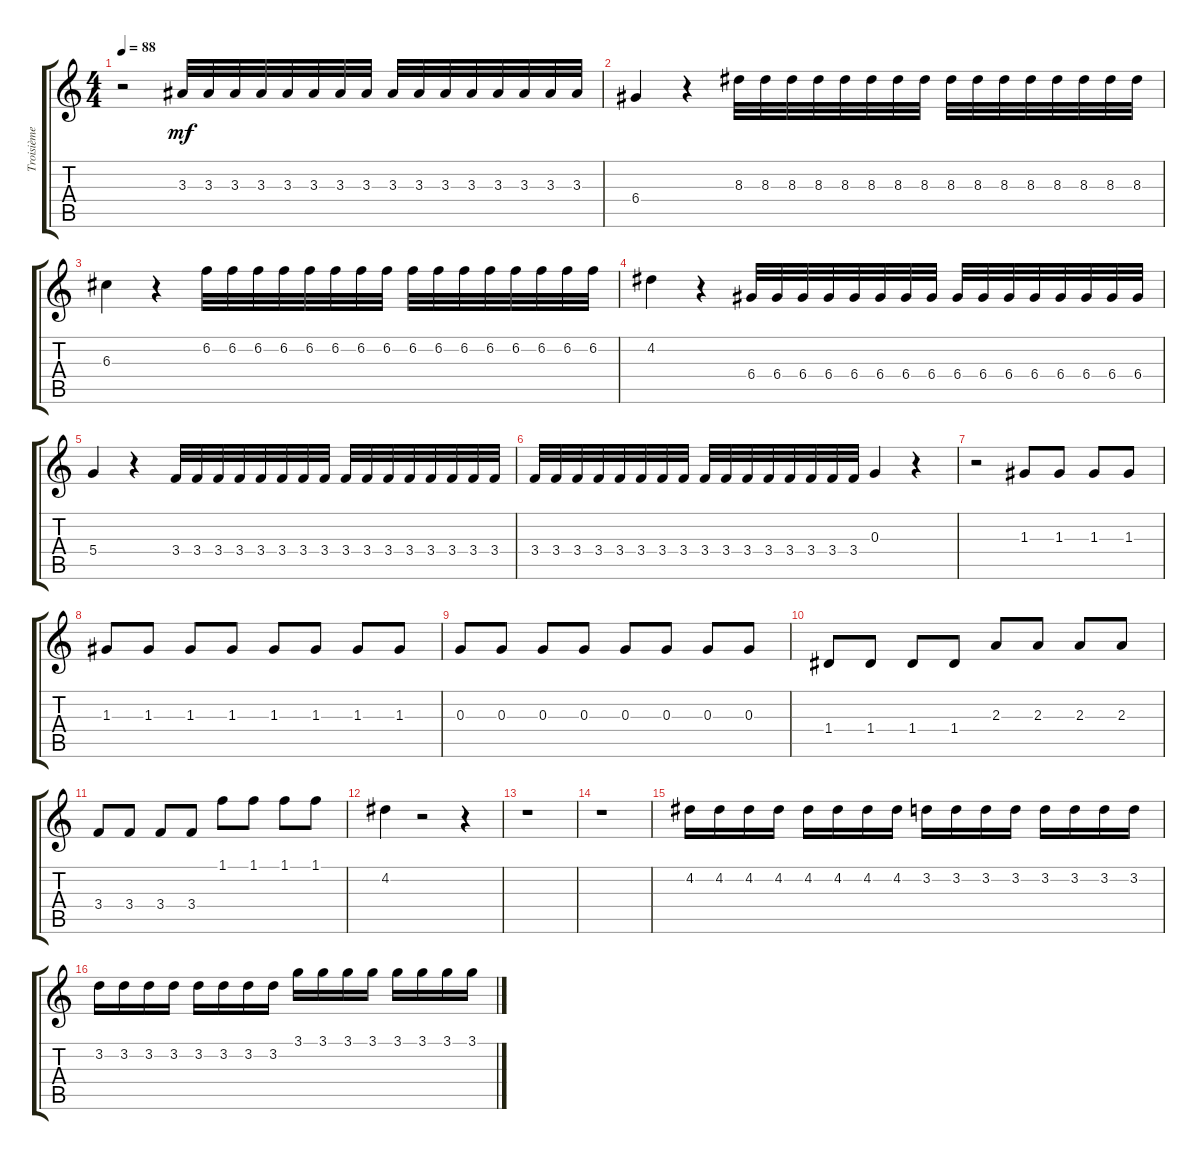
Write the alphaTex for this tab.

\track ("Troisième Guitare" "Troisième ") {instrument acousticguitarsteel}
\staff {score tabs}
\tuning (E4 B3 G3 D3 A2 E2) {hide}
\ts (4 4)
\tempo 88
\clef g2
\ks c
r.2{dy mf} 3.3.32 3.3.32 3.3.32 3.3.32 3.3.32 3.3.32 3.3.32 3.3.32 3.3.32 3.3.32 3.3.32 3.3.32 3.3.32 3.3.32 3.3.32 3.3.32 |
6.4.4 r.4 8.3.32 8.3.32 8.3.32 8.3.32 8.3.32 8.3.32 8.3.32 8.3.32 8.3.32 8.3.32 8.3.32 8.3.32 8.3.32 8.3.32 8.3.32 8.3.32 |
6.3.4 r.4 6.2.32 6.2.32 6.2.32 6.2.32 6.2.32 6.2.32 6.2.32 6.2.32 6.2.32 6.2.32 6.2.32 6.2.32 6.2.32 6.2.32 6.2.32 6.2.32 |
4.2.4 r.4 6.4.32 6.4.32 6.4.32 6.4.32 6.4.32 6.4.32 6.4.32 6.4.32 6.4.32 6.4.32 6.4.32 6.4.32 6.4.32 6.4.32 6.4.32 6.4.32 |
5.4.4 r.4 3.4.32 3.4.32 3.4.32 3.4.32 3.4.32 3.4.32 3.4.32 3.4.32 3.4.32 3.4.32 3.4.32 3.4.32 3.4.32 3.4.32 3.4.32 3.4.32 |
3.4.32 3.4.32 3.4.32 3.4.32 3.4.32 3.4.32 3.4.32 3.4.32 3.4.32 3.4.32 3.4.32 3.4.32 3.4.32 3.4.32 3.4.32 3.4.32 0.3.4 r.4 |
r.2 1.3.8 1.3.8 1.3.8 1.3.8 |
1.3.8 1.3.8 1.3.8 1.3.8 1.3.8 1.3.8 1.3.8 1.3.8 |
0.3.8 0.3.8 0.3.8 0.3.8 0.3.8 0.3.8 0.3.8 0.3.8 |
1.4.8 1.4.8 1.4.8 1.4.8 2.3.8 2.3.8 2.3.8 2.3.8 |
3.4.8 3.4.8 3.4.8 3.4.8 1.1.8 1.1.8 1.1.8 1.1.8 |
4.2.4 r.2 r.4 |
r.1 |
r.1 |
4.2.16 4.2.16 4.2.16 4.2.16 4.2.16 4.2.16 4.2.16 4.2.16 3.2.16 3.2.16 3.2.16 3.2.16 3.2.16 3.2.16 3.2.16 3.2.16 |
3.2.16 3.2.16 3.2.16 3.2.16 3.2.16 3.2.16 3.2.16 3.2.16 3.1.16 3.1.16 3.1.16 3.1.16 3.1.16 3.1.16 3.1.16 3.1.16
